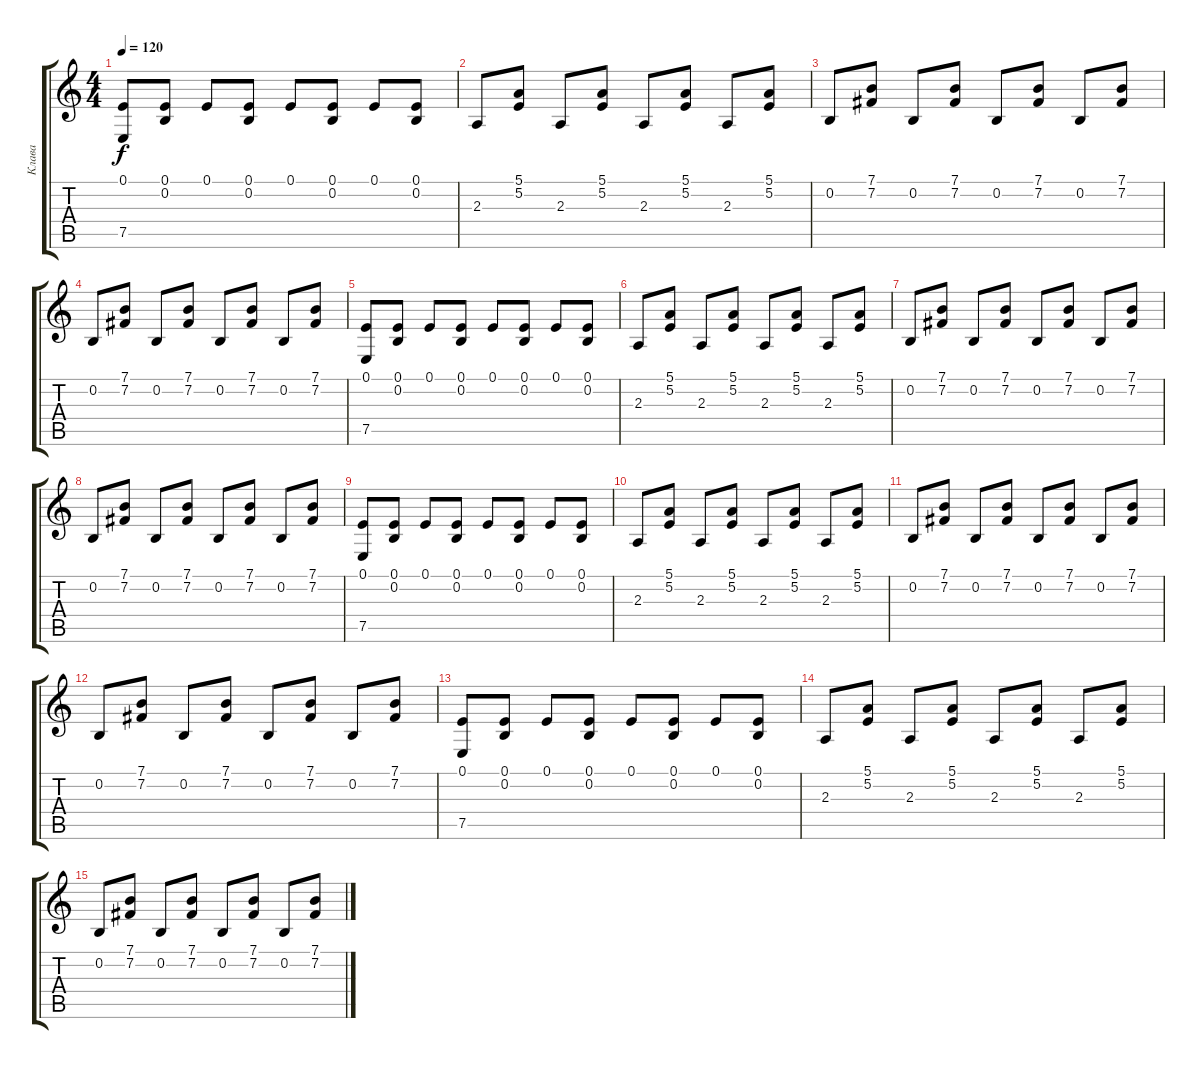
\track ("Клава" "Клава") {instrument acousticgrandpiano}
\staff {score tabs}
\tuning (E4 B3 G3 D3 A2 E2) {hide}
\ts (4 4)
\tempo 120
\clef g2
\ks c
(0.1 7.5).8{dy f} (0.1 0.2).8 0.1.8 (0.1 0.2).8 0.1.8 (0.1 0.2).8 0.1.8 (0.1 0.2).8 |
2.3.8 (5.1 5.2).8 2.3.8 (5.1 5.2).8 2.3.8 (5.1 5.2).8 2.3.8 (5.1 5.2).8 |
0.2.8 (7.1 7.2).8 0.2.8 (7.1 7.2).8 0.2.8 (7.1 7.2).8 0.2.8 (7.1 7.2).8 |
0.2.8 (7.1 7.2).8 0.2.8 (7.1 7.2).8 0.2.8 (7.1 7.2).8 0.2.8 (7.1 7.2).8 |
(0.1 7.5).8 (0.1 0.2).8 0.1.8 (0.1 0.2).8 0.1.8 (0.1 0.2).8 0.1.8 (0.1 0.2).8 |
2.3.8 (5.1 5.2).8 2.3.8 (5.1 5.2).8 2.3.8 (5.1 5.2).8 2.3.8 (5.1 5.2).8 |
0.2.8 (7.1 7.2).8 0.2.8 (7.1 7.2).8 0.2.8 (7.1 7.2).8 0.2.8 (7.1 7.2).8 |
0.2.8 (7.1 7.2).8 0.2.8 (7.1 7.2).8 0.2.8 (7.1 7.2).8 0.2.8 (7.1 7.2).8 |
(0.1 7.5).8 (0.1 0.2).8 0.1.8 (0.1 0.2).8 0.1.8 (0.1 0.2).8 0.1.8 (0.1 0.2).8 |
2.3.8 (5.1 5.2).8 2.3.8 (5.1 5.2).8 2.3.8 (5.1 5.2).8 2.3.8 (5.1 5.2).8 |
0.2.8 (7.1 7.2).8 0.2.8 (7.1 7.2).8 0.2.8 (7.1 7.2).8 0.2.8 (7.1 7.2).8 |
0.2.8 (7.1 7.2).8 0.2.8 (7.1 7.2).8 0.2.8 (7.1 7.2).8 0.2.8 (7.1 7.2).8 |
(0.1 7.5).8 (0.1 0.2).8 0.1.8 (0.1 0.2).8 0.1.8 (0.1 0.2).8 0.1.8 (0.1 0.2).8 |
2.3.8 (5.1 5.2).8 2.3.8 (5.1 5.2).8 2.3.8 (5.1 5.2).8 2.3.8 (5.1 5.2).8 |
0.2.8 (7.1 7.2).8 0.2.8 (7.1 7.2).8 0.2.8 (7.1 7.2).8 0.2.8 (7.1 7.2).8
